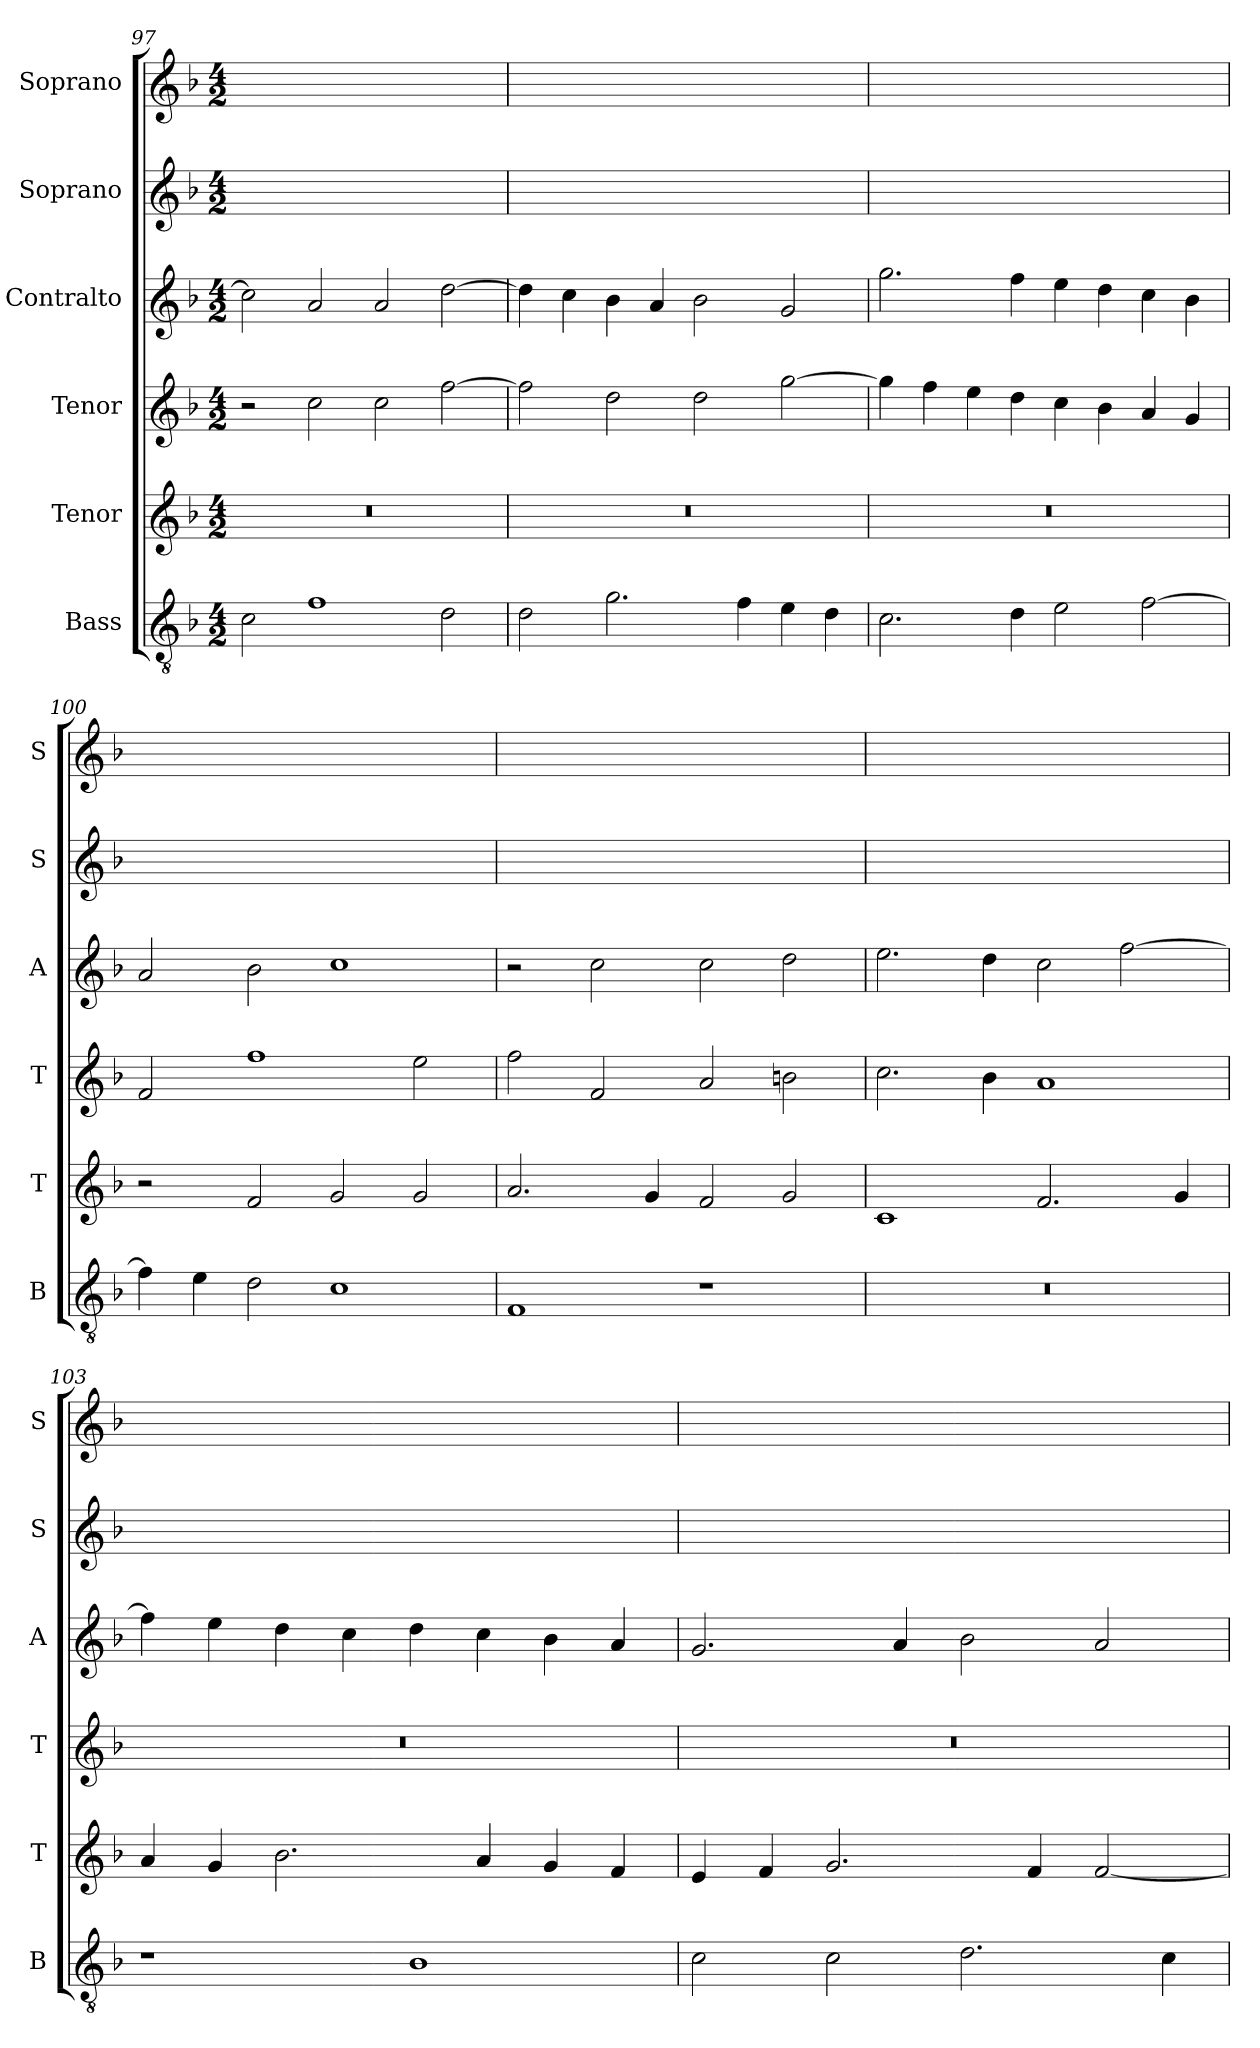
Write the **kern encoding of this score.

**kern	**kern	**kern	**kern	**kern	**kern
*part6	*part5	*part4	*part3	*part2	*part1
*staff6	*staff5	*staff4	*staff3	*staff2	*staff1
*I"Bass	*I"Tenor	*I"Tenor	*I"Contralto	*I"Soprano	*I"Soprano
*I'B	*I'T	*I'T	*I'A	*I'S	*I'S
*clefGv2	*clefG2	*clefG2	*clefG2	*clefG2	*clefG2
*k[b-]	*k[b-]	*k[b-]	*k[b-]	*k[b-]	*k[b-]
*F:ion	*F:ion	*F:ion	*F:ion	*F:ion	*F:ion
*M4/2	*M4/2	*M4/2	*M4/2	*M4/2	*M4/2
=97	=97	=97	=97	=97	=97
2c	0r	2r	2cc]	0ryy	0ryy
1f	.	2cc	2a	.	.
.	.	2cc	2a	.	.
2d	.	[2ff	[2dd	.	.
=98	=98	=98	=98	=98	=98
2d	0r	2ff]	4dd]	0ryy	0ryy
.	.	.	4cc	.	.
2.g	.	2dd	4b-	.	.
.	.	.	4a	.	.
.	.	2dd	2b-	.	.
4f	.	.	.	.	.
4e	.	[2gg	2g	.	.
4d	.	.	.	.	.
=99	=99	=99	=99	=99	=99
2.c	0r	4gg]	2.gg	0ryy	0ryy
.	.	4ff	.	.	.
.	.	4ee	.	.	.
4d	.	4dd	4ff	.	.
2e	.	4cc	4ee	.	.
.	.	4b-	4dd	.	.
[2f	.	4a	4cc	.	.
.	.	4g	4b-	.	.
=100	=100	=100	=100	=100	=100
4f]	2r	2f	2a	0ryy	0ryy
4e	.	.	.	.	.
2d	2f	1ff	2b-	.	.
1c	2g	.	1cc	.	.
.	2g	2ee	.	.	.
=101	=101	=101	=101	=101	=101
1F	2.a	2ff	2r	0ryy	0ryy
.	.	2f	2cc	.	.
.	4g	.	.	.	.
1r	2f	2a	2cc	.	.
.	2g	2bn	2dd	.	.
=102	=102	=102	=102	=102	=102
0r	1c	2.cc	2.ee	0ryy	0ryy
.	.	4b-	4dd	.	.
.	2.f	1a	2cc	.	.
.	.	.	[2ff	.	.
.	4g	.	.	.	.
=103	=103	=103	=103	=103	=103
1r	4a	0r	4ff]	0ryy	0ryy
.	4g	.	4ee	.	.
.	2.b-	.	4dd	.	.
.	.	.	4cc	.	.
1B-	.	.	4dd	.	.
.	4a	.	4cc	.	.
.	4g	.	4b-	.	.
.	4f	.	4a	.	.
=104	=104	=104	=104	=104	=104
2c	4e	0r	2.g	0ryy	0ryy
.	4f	.	.	.	.
2c	2.g	.	.	.	.
.	.	.	4a	.	.
2.d	.	.	2b-	.	.
.	4f	.	.	.	.
.	[2f	.	2a	.	.
4c	.	.	.	.	.
=	=	=	=	=	=
*-	*-	*-	*-	*-	*-
